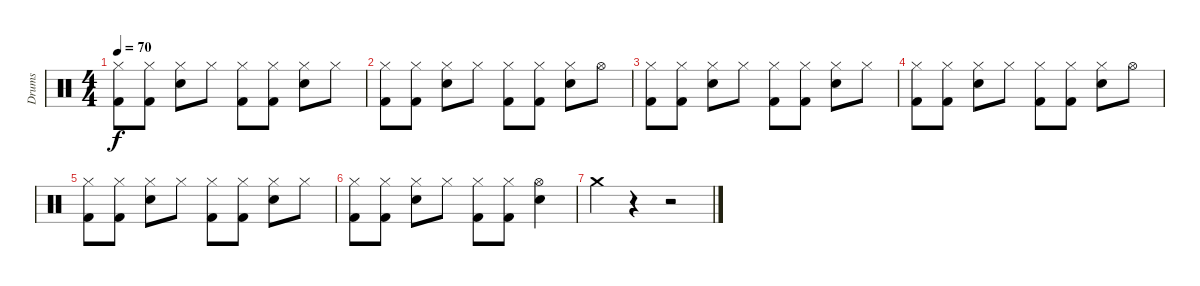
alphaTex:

\track ("Drums" "Drums") {instrument percussion}
\staff {score}
\articulation defaults
\ts (4 4)
\tempo 70
\clef neutral
\ks c
("Hi-Hat (closed)" "Kick (hit) 2").8{dy f} ("Hi-Hat (closed)" "Kick (hit) 2").8 ("Hi-Hat (closed)" "Electric Snare (hit)").8 "Hi-Hat (closed)".8 ("Hi-Hat (closed)" "Kick (hit) 2").8 ("Hi-Hat (closed)" "Kick (hit) 2").8 ("Hi-Hat (closed)" "Electric Snare (hit)").8 "Hi-Hat (closed)".8 |
("Hi-Hat (closed)" "Kick (hit) 2").8 ("Hi-Hat (closed)" "Kick (hit) 2").8 ("Hi-Hat (closed)" "Electric Snare (hit)").8 "Hi-Hat (closed)".8 ("Hi-Hat (closed)" "Kick (hit) 2").8 ("Hi-Hat (closed)" "Kick (hit) 2").8 ("Hi-Hat (closed)" "Electric Snare (hit)").8 "Hi-Hat (open)".8 |
("Hi-Hat (closed)" "Kick (hit) 2").8 ("Hi-Hat (closed)" "Kick (hit) 2").8 ("Hi-Hat (closed)" "Electric Snare (hit)").8 "Hi-Hat (closed)".8 ("Hi-Hat (closed)" "Kick (hit) 2").8 ("Hi-Hat (closed)" "Kick (hit) 2").8 ("Hi-Hat (closed)" "Electric Snare (hit)").8 "Hi-Hat (closed)".8 |
("Hi-Hat (closed)" "Kick (hit) 2").8 ("Hi-Hat (closed)" "Kick (hit) 2").8 ("Hi-Hat (closed)" "Electric Snare (hit)").8 "Hi-Hat (closed)".8 ("Hi-Hat (closed)" "Kick (hit) 2").8 ("Hi-Hat (closed)" "Kick (hit) 2").8 ("Hi-Hat (closed)" "Electric Snare (hit)").8 "Hi-Hat (open)".8 |
("Hi-Hat (closed)" "Kick (hit) 2").8 ("Hi-Hat (closed)" "Kick (hit) 2").8 ("Hi-Hat (closed)" "Electric Snare (hit)").8 "Hi-Hat (closed)".8 ("Hi-Hat (closed)" "Kick (hit) 2").8 ("Hi-Hat (closed)" "Kick (hit) 2").8 ("Hi-Hat (closed)" "Electric Snare (hit)").8 "Hi-Hat (closed)".8 |
("Hi-Hat (closed)" "Kick (hit) 2").8 ("Hi-Hat (closed)" "Kick (hit) 2").8 ("Hi-Hat (closed)" "Electric Snare (hit)").8 "Hi-Hat (closed)".8 ("Hi-Hat (closed)" "Kick (hit) 2").8 ("Hi-Hat (closed)" "Kick (hit) 2").8 ("Hi-Hat (open)" "Electric Snare (hit)").4 |
"Crash medium (hit)".4 r.4 r.2
